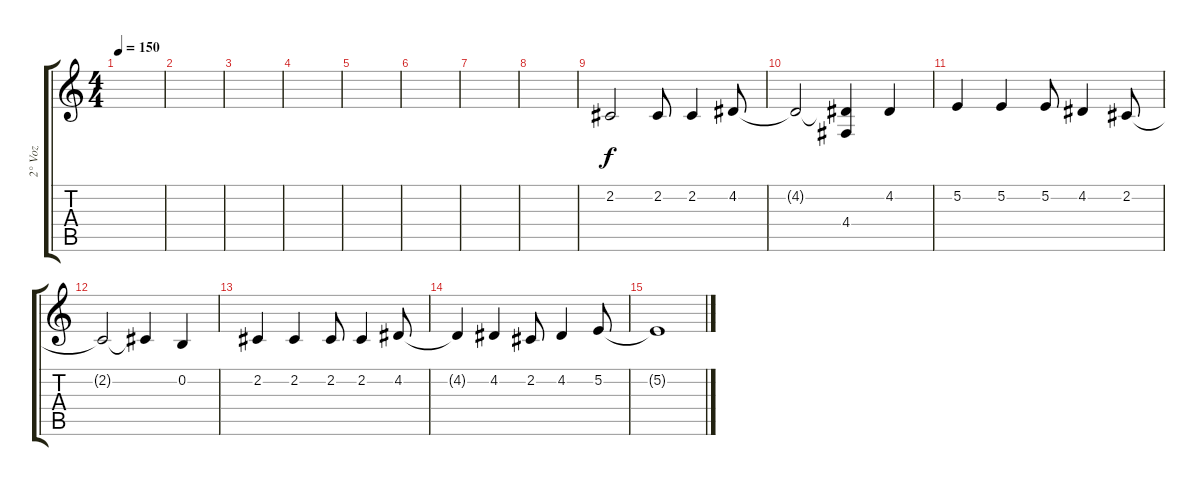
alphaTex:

\track ("2° Voz" "2° Voz") {instrument englishhorn}
\staff {score tabs}
\tuning (E4 B3 G3 D3 A2 E2) {hide}
\ts (4 4)
\tempo 150
\clef g2
\ks c
|
|
|
|
|
|
|
|
2.2.2 2.2.8 2.2.4 4.2.8 |
4.2{t}.2 (4.2{t} 4.4).4 4.2.4 |
5.2.4 5.2.4 5.2.8 4.2.4 2.2.8 |
2.2{t}.2 2.2{t}.4 0.2.4 |
2.2.4 2.2.4 2.2.8 2.2.4 4.2.8 |
4.2{t}.4 4.2.4 2.2.8 4.2.4 5.2.8 |
5.2{t}.1
